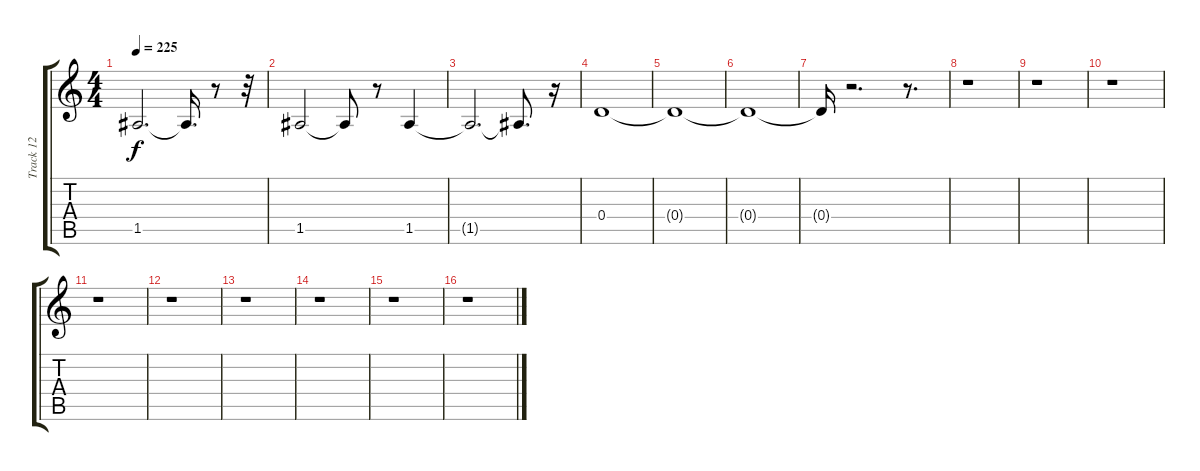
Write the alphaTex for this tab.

\track ("Track 12" "Track 12") {instrument distortionguitar}
\staff {score tabs}
\tuning (E4 B3 G3 D3 A2 E2) {hide}
\ts (4 4)
\tempo 225
\clef g2
\ks c
1.5{t}.2{d dy f} 1.5{t}.16{d} r.8 r.32 |
1.5.2 1.5{t}.8 r.8 1.5.4 |
1.5{t}.2{d} 1.5{t}.8{d} r.16 |
0.4.1 |
0.4{t}.1 |
0.4{t}.1 |
0.4{t}.16 r.2{d} r.8{d} |
r.1 |
r.1 |
r.1 |
r.1 |
r.1 |
r.1 |
r.1 |
r.1 |
r.1
